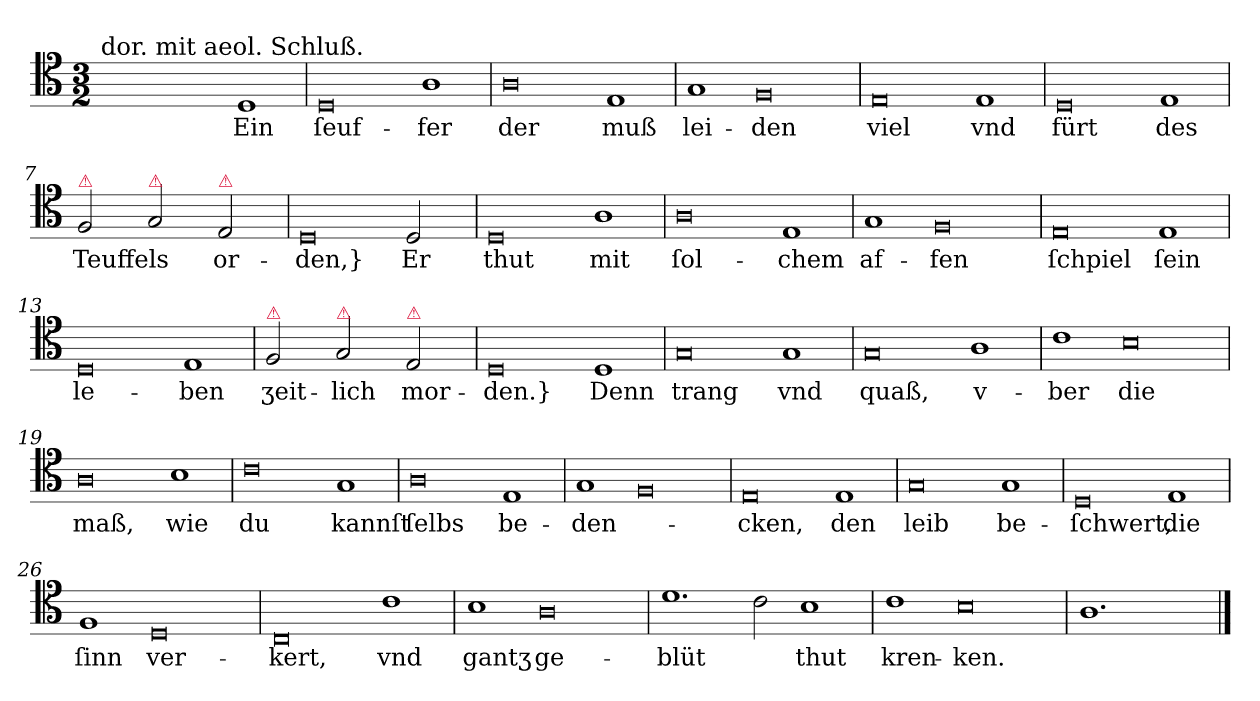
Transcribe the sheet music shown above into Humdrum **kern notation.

**kern	**text
*part1	*part1
*staff1	*staff1
*clefC4	*
*k[]	*
*D:dor	*
*M3/2	*
=1	=1
!LO:TX:a:t=dor. mit aeol. Schluß.	!
!LO:N:vis=1	!
2ryy	.
!LO:N:vis=1	!
2ryy	.
!LO:N:vis=1	!
2D	Ein
=2	=2
!LO:N:vis=0	!
1D	ſeuf-
!LO:N:vis=1	!
2A	-fer
=3	=3
!LO:N:vis=0	!
1A	der
!LO:N:vis=1	!
2E	muß
=4	=4
!LO:N:vis=1	!
2G	lei-
!LO:N:vis=0	!
1F	-den
=5	=5
!LO:N:vis=0	!
1E	viel
!LO:N:vis=1	!
2E	vnd
=6	=6
!LO:N:vis=0	!
1D	fürt
!LO:N:vis=1	!
2E	des
=7	=7
!LO:TX:a:color=crimson:t=⚠	!
2F	Teuffels
!LO:TX:a:color=crimson:t=⚠	!
2G	.
!LO:TX:a:color=crimson:t=⚠	!
2E	or-
=8	=8
!LO:N:vis=0	!
1D	-den,}
2D	Er
=9	=9
!LO:N:vis=0	!
1D	thut
!LO:N:vis=1	!
2A	mit
=10	=10
!LO:N:vis=0	!
1A	ſol-
!LO:N:vis=1	!
2E	-chem
=11	=11
!LO:N:vis=1	!
2G	af-
!LO:N:vis=0	!
1F	-fen
=12	=12
!LO:N:vis=0	!
1E	ſchpiel
!LO:N:vis=1	!
2E	ſein
=13	=13
!LO:N:vis=0	!
1D	le-
!LO:N:vis=1	!
2E	-ben
=14	=14
!LO:TX:a:color=crimson:t=⚠	!
2F	ʒeit-
!LO:TX:a:color=crimson:t=⚠	!
2G	-lich
!LO:TX:a:color=crimson:t=⚠	!
2E	mor-
=15	=15
!LO:N:vis=0	!
1D	-den.}
!LO:N:vis=1	!
2D	Denn
=16	=16
!LO:N:vis=0	!
1G	trang
!LO:N:vis=1	!
2G	vnd
=17	=17
!LO:N:vis=0	!
1G	quaß,
!LO:N:vis=1	!
2A	v-
=18	=18
!LO:N:vis=1	!
2c	-ber
!LO:N:vis=0	!
1B	die
=19	=19
!LO:N:vis=0	!
1A	maß,
!LO:N:vis=1	!
2B	wie
=20	=20
!LO:N:vis=0	!
1c	du
!LO:N:vis=1	!
2G	kannſt
=21	=21
!LO:N:vis=0	!
1A	ſelbs
!LO:N:vis=1	!
2E	be-
=22	=22
!LO:N:vis=1	!
2G	-den-
!LO:N:vis=0	!
1F	.
=23	=23
!LO:N:vis=0	!
1E	-cken,
!LO:N:vis=1	!
2E	den
=24	=24
!LO:N:vis=0	!
1G	leib
!LO:N:vis=1	!
2G	be-
=25	=25
!LO:N:vis=0	!
1D	-ſchwert,
!LO:N:vis=1	!
2E	die
=26	=26
!LO:N:vis=1	!
2F	ſinn
!LO:N:vis=0	!
1D	ver-
=27	=27
!LO:N:vis=0	!
1C	-kert,
!LO:N:vis=1	!
2c	vnd
=28	=28
!LO:N:vis=1	!
2B	gantʒ
!LO:N:vis=0	!
1A	ge-
=29	=29
!LO:N:vis=1.	!
2.d	-blüt
!LO:N:vis=2	!
4c	.
!LO:N:vis=1	!
2B	thut
=30	=30
!LO:N:vis=1	!
2c	kren-
!LO:N:vis=0	!
1B	-ken.
=31	=31
1.A	.
==	==
*-	*-
